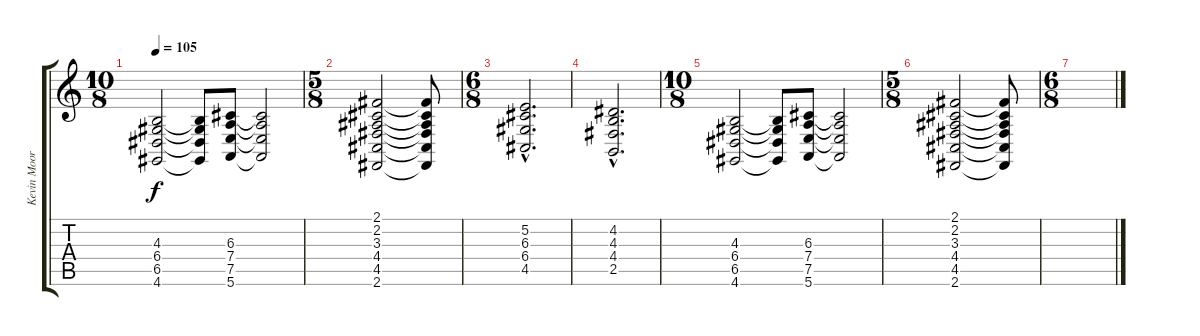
\track ("Kevin Moore" "Kevin Moor") {instrument lead2sawtooth}
\staff {score tabs}
\tuning (E4 B3 G3 D3 A2 E2) {hide}
\ts (10 8)
\tempo 105
\clef g2
\ks c
(4.3 6.4 6.5 4.6).2{dy f} (4.3{t} 6.4{t} 6.5{t} 4.6{t}).8 (6.3 7.4 7.5 5.6).8 (6.3{t} 7.4{t} 7.5{t} 5.6{t}).2 |
\ts (5 8)
(2.1 2.2 3.3 4.4 4.5 2.6).2 (2.1{t} 2.2{t} 3.3{t} 4.4{t} 4.5{t} 2.6{t}).8 |
\ts (6 8)
(5.2{hac} 6.3{hac} 6.4{hac} 4.5{hac}).2{d volume 11 instrument choiraahs} |
(4.2{hac} 4.3{hac} 4.4{hac} 2.5{hac}).2{d} |
\ts (10 8)
(4.3 6.4 6.5 4.6).2 (4.3{t} 6.4{t} 6.5{t} 4.6{t}).8 (6.3 7.4 7.5 5.6).8 (6.3{t} 7.4{t} 7.5{t} 5.6{t}).2 |
\ts (5 8)
(2.1 2.2 3.3 4.4 4.5 2.6).2 (2.1{t} 2.2{t} 3.3{t} 4.4{t} 4.5{t} 2.6{t}).8 |
\ts (6 8)
